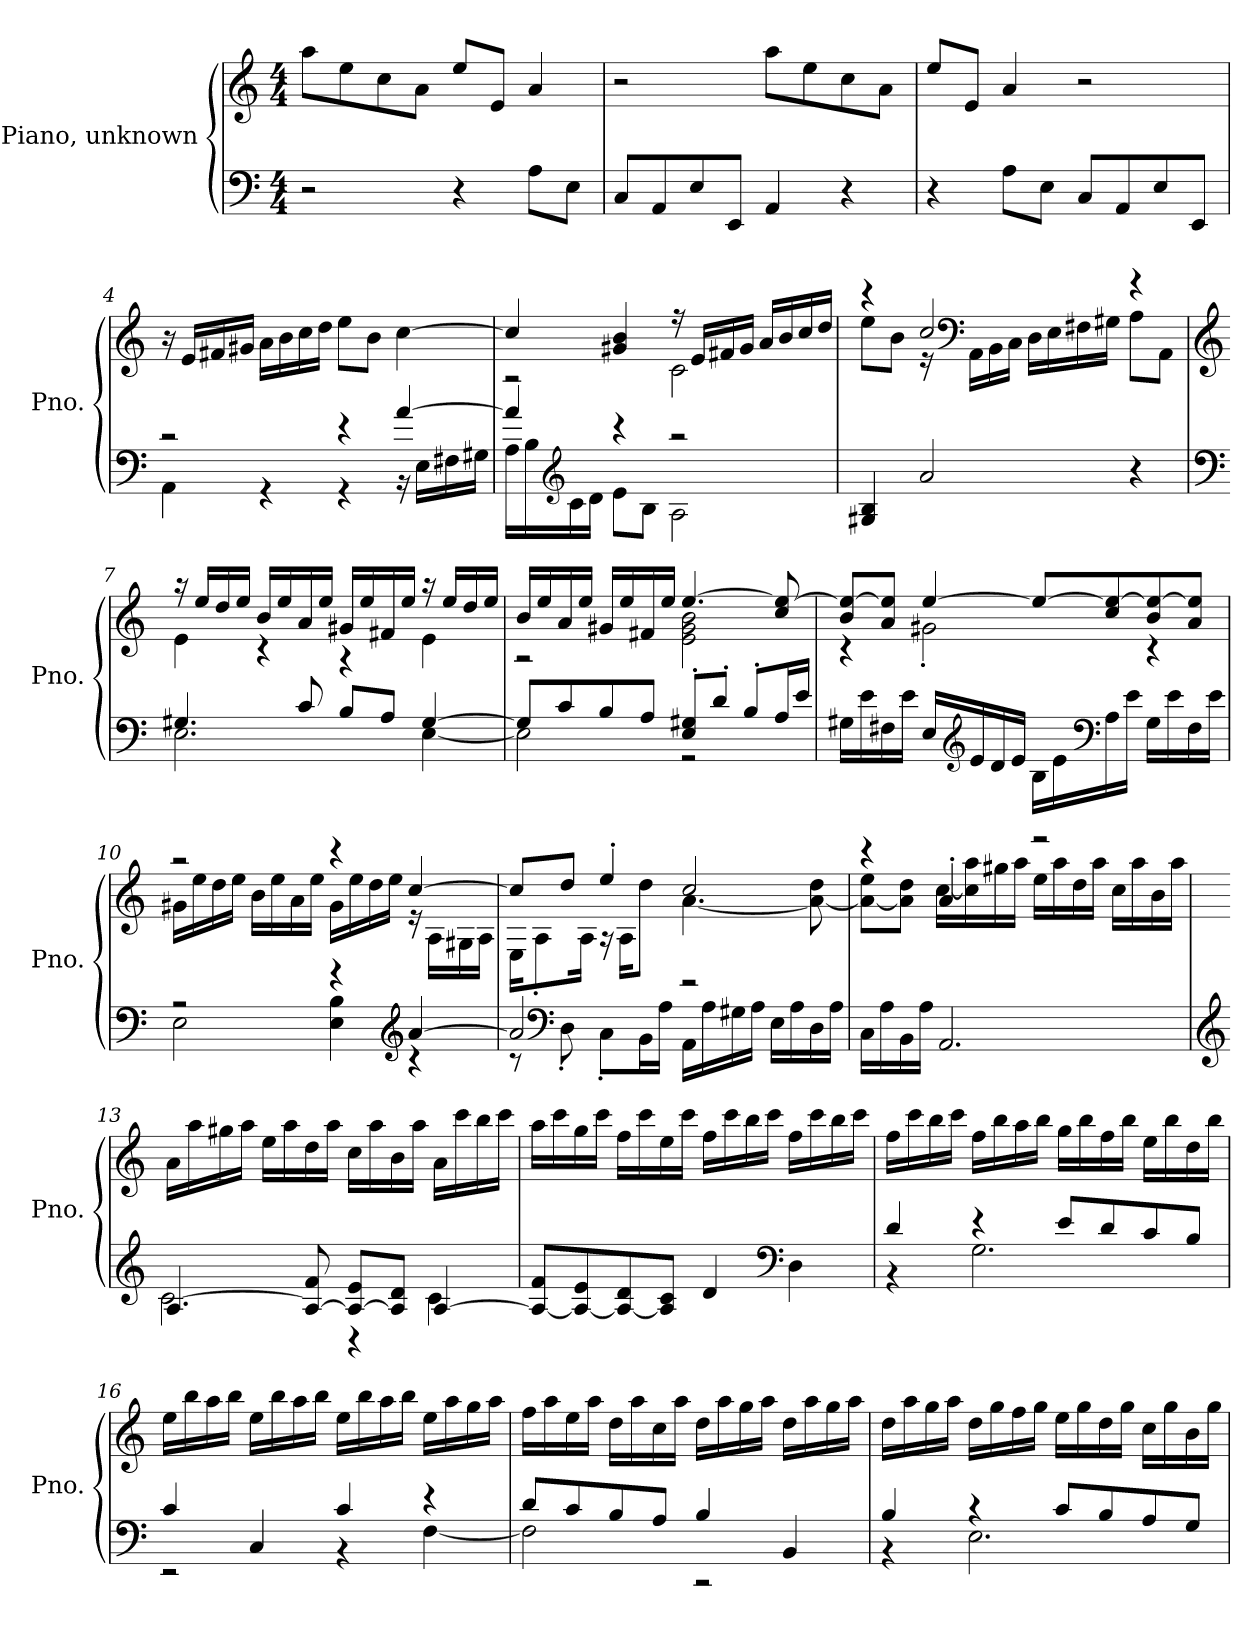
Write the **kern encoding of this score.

**kern	**kern
*part1	*part1
*staff2	*staff1
*I"Piano, unknown	*
*I'Pno.	*
*clefF4	*clefG2
*k[]	*k[]
*M4/4	*M4/4
*MM120	*MM120
=1	=1
2r	8aa\L
.	8ee\
.	8cc\
.	8a\J
4r	8ee/L
.	8e/J
8A\L	4a/
8E\J	.
=2	=2
8C/L	2r
8AA/	.
8E/	.
8EE/J	.
4AA/	8aa\L
.	8ee\
4r	8cc\
.	8a\J
=3	=3
4r	8ee/L
.	8e/J
8A\L	4a/
8E\J	.
8C/L	2r
8AA/	.
8E/	.
8EE/J	.
=4	=4
*^	*
2r	4AA\	16r
.	.	16e/LL
.	.	16f#X/
.	.	16g#X/JJ
.	4r	16a\LL
.	.	16b\
.	.	16cc\
.	.	16dd\JJ
4r	4r	8ee\L
.	.	8b\J
[4a/	16r	[4cc\
.	16E\LL	.
.	16F#X\	.
.	16G#X\JJ	.
!!LO:LB:g=z
=5	=5	=5
*	*	*^
4a/]	16A\LL	4cc/]	2r
.	16B\	.	.
*clefG2	*	*	*
.	16c\	.	.
.	16d\JJ	.	.
4r	8e\L	4g#X/ 4b/	.
.	8B\J	.	.
2r	2A\	16r	2c\
.	.	16e/LL	.
.	.	16f#X/	.
.	.	16g#/JJ	.
.	.	16a/LL	.
.	.	16b/	.
.	.	16cc/	.
.	.	16dd/JJ	.
*v	*v	*	*
=6	=6	=6
4G#X/ 4B/	4r	8ee\L
.	.	8b\J
2a/	2cc/	16r
*	*clefF4	*
.	.	16AA\LL
.	.	16BB\
.	.	16C\JJ
.	.	16D\LL
.	.	16E\
.	.	16F#X\
.	.	16G#X\JJ
4r	4r	8A\L
.	.	8AA\J
!!LO:LB:g=z	!!
=7	=7	=7
*clefF4	*clefG2	*
*^	*	*
4.G#X/	2.E\	16r	4e\
.	.	16ee/LL	.
.	.	16dd/	.
.	.	16ee/JJ	.
.	.	16b/LL	4r
.	.	16ee/	.
8c/	.	16a/	.
.	.	16ee/JJ	.
8B/L	.	16g#X/LL	4r
.	.	16ee/	.
8A/J	.	16f#X/	.
.	.	16ee/JJ	.
[4G#/	[4E\	16r	4e\
.	.	16ee/LL	.
.	.	16dd/	.
.	.	16ee/JJ	.
=8	=8	=8	=8
8G#/L]	2E\]	16b/LL	2r
.	.	16ee/	.
8c/	.	16a/	.
.	.	16ee/JJ	.
8B/	.	16g#X/LL	.
.	.	16ee/	.
8A/J	.	16f#X/	.
.	.	16ee/JJ	.
8E/' 8G#X/'L	2r	[4.ee/	2e\ 2g#\ 2b\
8d'/J	.	.	.
8B'/L	.	.	.
16A/L	.	8cc/ 8ee/_	.
16e/JJ	.	.	.
*v	*v	*	*
!!LO:LB:g=z	!!
=9	=9	=9
16G#X\LL	8b/ 8ee/_L	4r
16e\	.	.
16F#X\	8a/ 8ee/]J	.
16e\JJ	.	.
16E/LL	[4ee/	2g#X'\
*clefG2	*	*
16e/	.	.
16d/	.	.
16e/JJ	.	.
16B\LL	8ee/L_	.
16e\	.	.
*clefF4	*	*
16A\	8cc/ 8ee/_	.
16e\JJ	.	.
16G#\LL	8b/ 8ee/_	4r
16e\	.	.
16F#\	8a/ 8ee/]J	.
16e\JJ	.	.
=10	=10	=10
*^	*	*
2r	2E\	2r	16g#X\LL
.	.	.	16ee\
.	.	.	16dd\
.	.	.	16ee\JJ
.	.	.	16b\LL
.	.	.	16ee\
.	.	.	16a\
.	.	.	16ee\JJ
4r	4E\ 4B\	4r	16g#\LL
.	.	.	16ee\
.	.	.	16dd\
.	.	.	16ee\JJ
*clefG2	*	*	*
[4a/	4r	[4cc/	16r
.	.	.	16A\LL
.	.	.	16G#X\
.	.	.	16A\JJ
!!LO:LB:g=z	!!
=11	=11	=11	=11
2a/]	8r	8cc/L]	16E\KL
.	.	.	8A'\
*clefF4	*	*	*
.	8D'\	8dd/J	.
.	.	.	16A\Jk
.	8C'\L	4ee'/	16r
.	.	.	16A\KL
.	16BB\L	.	8dd\J
.	16A\JJ	.	.
2r	16AA\LL	2cc/	[4.a\
.	16A\	.	.
.	16G#X\	.	.
.	16A\JJ	.	.
.	16E\LL	.	.
.	16A\	.	.
.	16D\	.	8a\_ 8dd\
.	16A\JJ	.	.
*v	*v	*	*
=12	=12	=12
16C\LL	4r	8a\_ 8ee\L
16A\	.	.
16BB\	.	8a\] 8dd\J
16A\JJ	.	.
2.AA/	4a'/	[16cc\LL
.	.	16cc\] 16aa\
.	.	16gg#X\
.	.	16aa\JJ
.	2r	16ee\LL
.	.	16aa\
.	.	16dd\
.	.	16aa\JJ
.	.	16cc\LL
.	.	16aa\
.	.	16b\
.	.	16aa\JJ
*	*v	*v
!!LO:LB:g=z
=13	=13
*clefG2	*
*^	*
[4.A/	2c\	16a\LL
.	.	16aa\
.	.	16gg#X\
.	.	16aa\JJ
.	.	16ee\LL
.	.	16aa\
8A/_ 8f/	.	16dd\
.	.	16aa\JJ
8A/_ 8e/L	4r	16cc\LL
.	.	16aa\
8A/] 8d/J	.	16b\
.	.	16aa\JJ
[4A/	4c\	16a\LL
.	.	16ccc\
.	.	16bb\
.	.	16ccc\JJ
*v	*v	*
=14	=14
8A/_ 8f/L	16aa\LL
.	16ccc\
8A/_ 8e/	16gg\
.	16ccc\JJ
8A/_ 8d/	16ff\LL
.	16ccc\
8A/] 8c/J	16ee\
.	16ccc\JJ
4d/	16ff\LL
.	16ccc\
.	16bb\
.	16ccc\JJ
*clefF4	*
4D\	16ff\LL
.	16ccc\
.	16bb\
.	16ccc\JJ
!!LO:PB:g=z
=15	=15
*^	*
4d/	4r	16ff\LL
.	.	16ccc\
.	.	16bb\
.	.	16ccc\JJ
4r	2.G\	16ff\LL
.	.	16bb\
.	.	16aa\
.	.	16bb\JJ
8e/L	.	16gg\LL
.	.	16bb\
8d/	.	16ff\
.	.	16bb\JJ
8c/	.	16ee\LL
.	.	16bb\
8B/J	.	16dd\
.	.	16bb\JJ
=16	=16	=16
4c/	2r	16ee\LL
.	.	16bb\
.	.	16aa\
.	.	16bb\JJ
4C/	.	16ee\LL
.	.	16bb\
.	.	16aa\
.	.	16bb\JJ
4c/	4r	16ee\LL
.	.	16bb\
.	.	16aa\
.	.	16bb\JJ
4r	[4F\	16ee\LL
.	.	16aa\
.	.	16gg\
.	.	16aa\JJ
!!LO:LB:g=z
=17	=17	=17
8d/L	2F\]	16ff\LL
.	.	16aa\
8c/	.	16ee\
.	.	16aa\JJ
8B/	.	16dd\LL
.	.	16aa\
8A/J	.	16cc\
.	.	16aa\JJ
4B/	2r	16dd\LL
.	.	16aa\
.	.	16gg\
.	.	16aa\JJ
4BB/	.	16dd\LL
.	.	16aa\
.	.	16gg\
.	.	16aa\JJ
=18	=18	=18
4B/	4r	16dd\LL
.	.	16aa\
.	.	16gg\
.	.	16aa\JJ
4r	2.E\	16dd\LL
.	.	16gg\
.	.	16ff\
.	.	16gg\JJ
8c/L	.	16ee\LL
.	.	16gg\
8B/	.	16dd\
.	.	16gg\JJ
8A/	.	16cc\LL
.	.	16gg\
8G/J	.	16b\
.	.	16gg\JJ
*v	*v	*
=	=
*-	*-
